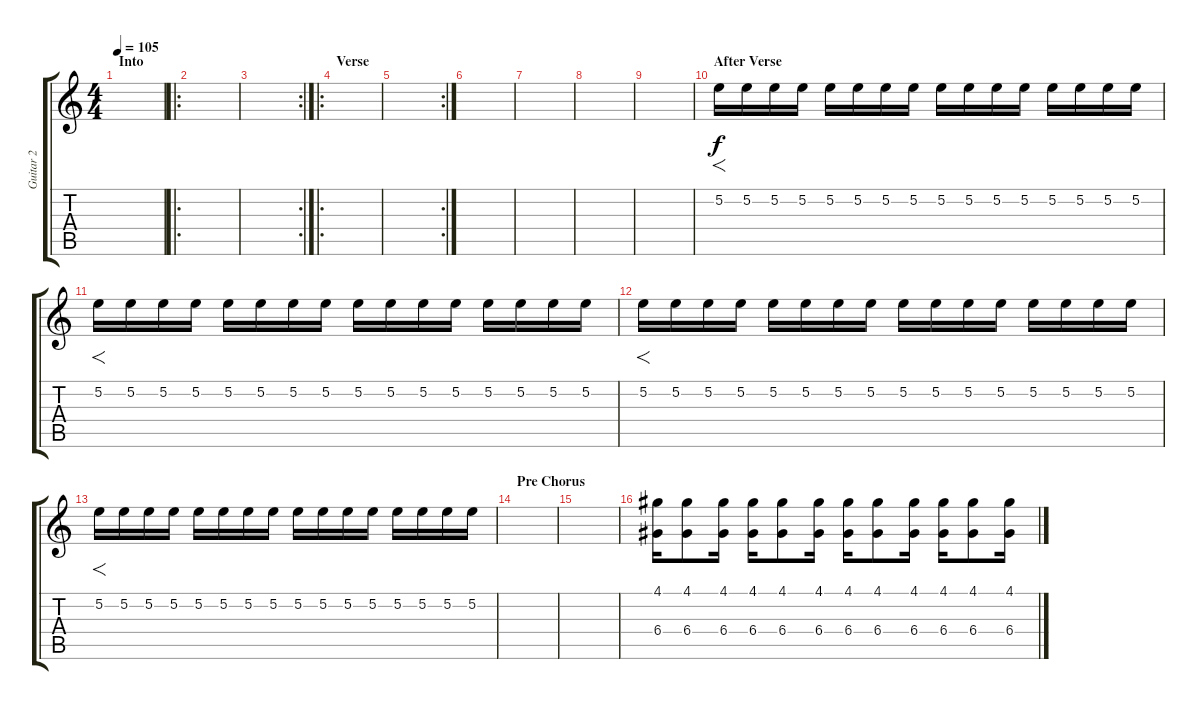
\track ("Guitar 2" "Guitar 2") {instrument overdrivenguitar}
\staff {score tabs}
\tuning (E4 B3 G3 D3 A2 E2) {hide}
\ts (4 4)
\section ("" "Into")
\tempo 105
\clef g2
\ks c
|
\ro
|
\rc 2
|
\ro
\section ("" "Verse")
|
\rc 2
|
|
|
|
|
\section ("" "After Verse")
5.2.16{f volume 2} 5.2.16 5.2.16 5.2.16 5.2.16{volume 2} 5.2.16 5.2.16 5.2.16 5.2.16{volume 3} 5.2.16 5.2.16 5.2.16 5.2.16{volume 4} 5.2.16 5.2.16 5.2.16 |
5.2.16{f volume 5} 5.2.16 5.2.16 5.2.16 5.2.16{volume 6} 5.2.16 5.2.16 5.2.16 5.2.16{volume 7} 5.2.16 5.2.16 5.2.16 5.2.16{volume 8} 5.2.16 5.2.16 5.2.16 |
5.2.16{f volume 9} 5.2.16 5.2.16 5.2.16 5.2.16{volume 10} 5.2.16 5.2.16 5.2.16 5.2.16{volume 11} 5.2.16 5.2.16 5.2.16 5.2.16{volume 12} 5.2.16 5.2.16 5.2.16 |
5.2.16{f volume 13} 5.2.16 5.2.16 5.2.16 5.2.16{volume 14} 5.2.16 5.2.16 5.2.16 5.2.16{volume 15} 5.2.16 5.2.16 5.2.16 5.2.16{volume 16} 5.2.16 5.2.16 5.2.16 |
\section ("" "Pre Chorus")
|
|
(4.1 6.4).16{volume 10} (4.1 6.4).8 (4.1 6.4).16 (4.1 6.4).16 (4.1 6.4).8 (4.1 6.4).16 (4.1 6.4).16 (4.1 6.4).8 (4.1 6.4).16 (4.1 6.4).16 (4.1 6.4).8 (4.1 6.4).16
